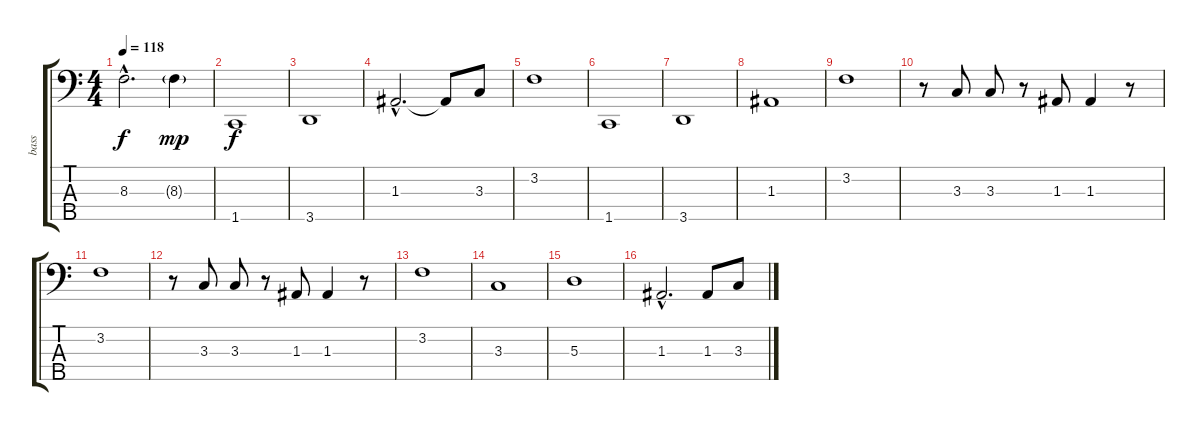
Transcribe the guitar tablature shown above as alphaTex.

\track ("bass" "bass") {instrument electricbassfinger}
\staff {score tabs}
\tuning (G2 D2 A1 E1 B0) {hide}
\ts (4 4)
\tempo 118
\clef f4
\ks c
8.3{hac}.2{d dy f} 8.3{g}.4{dy mp} |
1.5.1{dy f} |
3.5.1 |
1.3{hac}.2{d} 1.3{t}.8 3.3.8 |
3.2.1 |
1.5.1 |
3.5.1 |
1.3.1 |
3.2.1 |
r.8 3.3.8 3.3.8 r.8 1.3.8 1.3.4 r.8 |
3.2.1 |
r.8 3.3.8 3.3.8 r.8 1.3.8 1.3.4 r.8 |
3.2.1 |
3.3.1 |
5.3.1 |
1.3{hac}.2{d} 1.3.8 3.3.8
